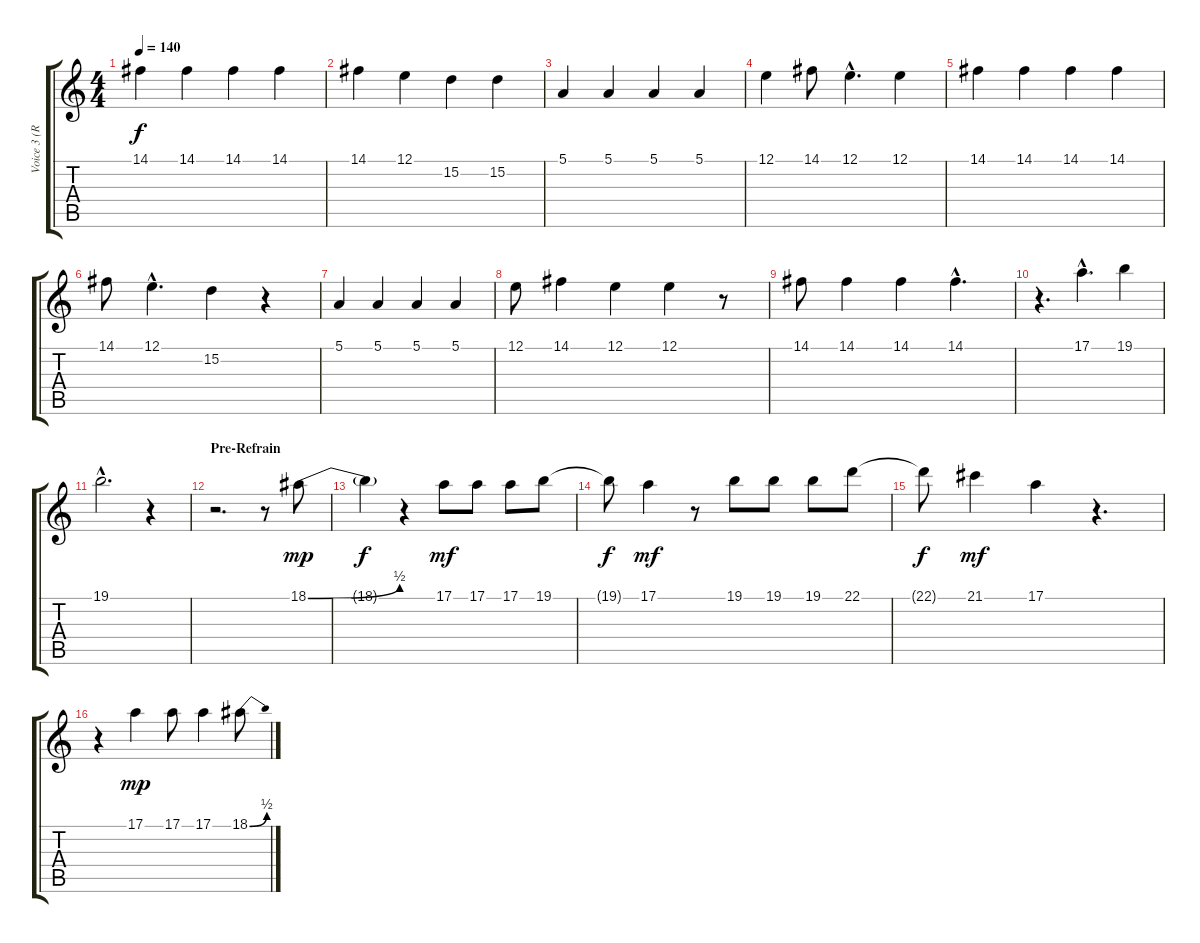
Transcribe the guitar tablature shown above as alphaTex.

\track ("Voice 3 (Rod)" "Voice 3 (R") {instrument bassoon}
\staff {score tabs}
\tuning (E4 B3 G3 D3 A2 E2) {hide}
\ts (4 4)
\tempo 140
\clef g2
\ks c
14.1.4{dy f} 14.1.4 14.1.4 14.1.4 |
14.1.4 12.1.4 15.2.4 15.2.4 |
5.1.4 5.1.4 5.1.4 5.1.4 |
12.1.4 14.1.8 12.1{hac}.4{d} 12.1.4 |
14.1.4 14.1.4 14.1.4 14.1.4 |
14.1.8 12.1{hac}.4{d} 15.2.4 r.4 |
5.1.4 5.1.4 5.1.4 5.1.4 |
12.1.8 14.1.4 12.1.4 12.1.4 r.8 |
14.1.8 14.1.4 14.1.4 14.1{hac}.4{d} |
r.4{d} 17.1{hac}.4{d} 19.1.4 |
19.1{hac}.2{d} r.4 |
\section ("" "Pre-Refrain")
r.2{d} r.8 18.1{be (bend 0 0 60 2)}.8{dy mp} |
18.1{t}.4{dy f} r.4 17.1.8{dy mf} 17.1.8 17.1.8 19.1.8 |
19.1{t}.8{dy f} 17.1.4{dy mf} r.8 19.1.8 19.1.8 19.1.8 22.1.8 |
22.1{t}.8{dy f} 21.1.4{dy mf} 17.1.4 r.4{d} |
r.4 17.1.4{dy mp} 17.1.8 17.1.4 18.1{be (bend 0 0 60 2)}.8
